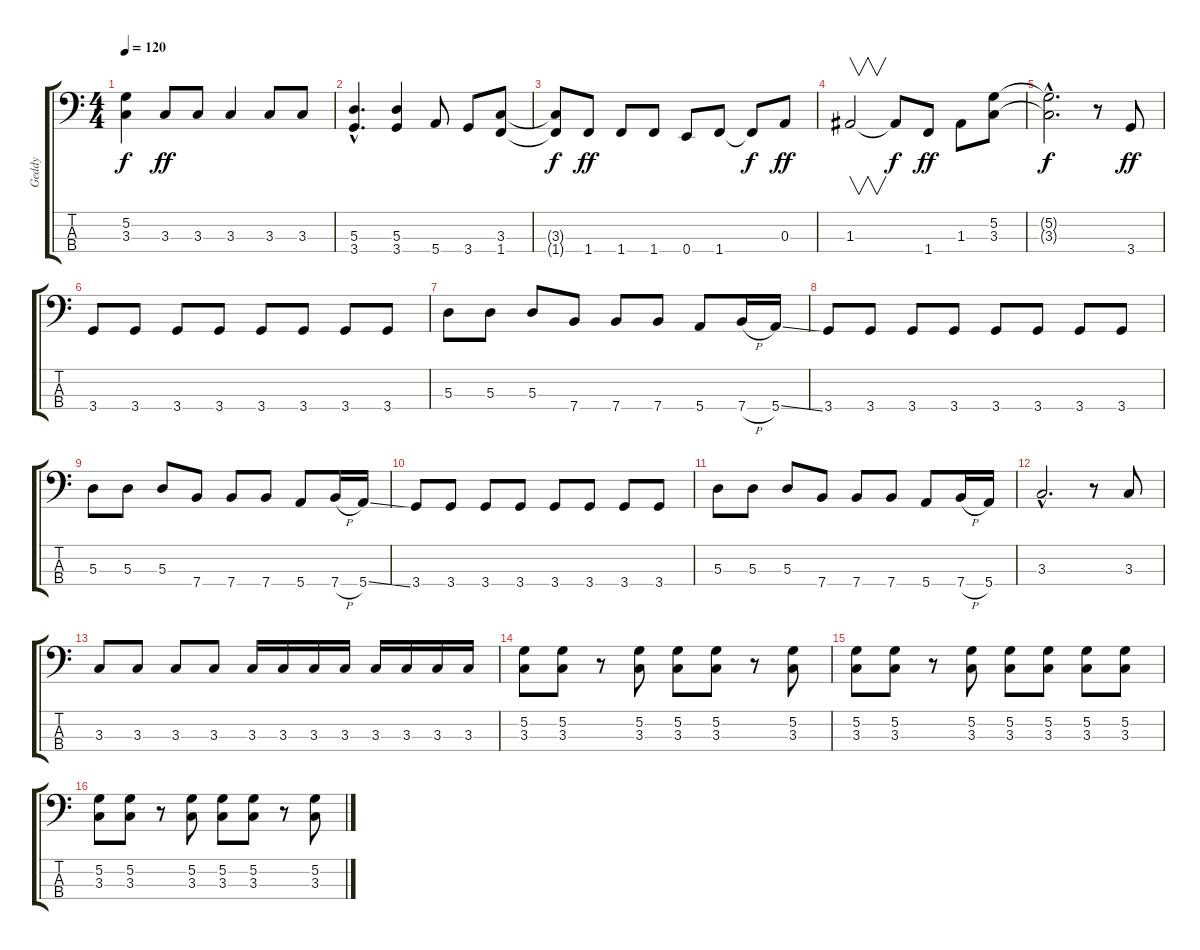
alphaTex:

\track ("Geddy" "Geddy") {instrument electricbasspick}
\staff {score tabs}
\tuning (G2 D2 A1 E1) {hide}
\ts (4 4)
\tempo 120
\clef f4
\ks c
(5.2{t} 3.3{t}).4{dy f} 3.3.8{dy ff} 3.3.8 3.3.4 3.3.8 3.3.8 |
(5.3{hac} 3.4{hac}).4{d} (5.3 3.4).4 5.4.8 3.4.8 (3.3 1.4).8 |
(3.3{t} 1.4{t}).8{dy f} 1.4.8{dy ff} 1.4.8 1.4.8 0.4.8 1.4.8 1.4{t}.8{dy f} 0.3.8{dy ff} |
1.3.2{v} 1.3{t}.8{dy f} 1.4.8{dy ff} 1.3.8 (5.2 3.3).8 |
(5.2{hac t} 3.3{hac t}).2{d dy f} r.8 3.4.8{dy ff} |
3.4.8 3.4.8 3.4.8 3.4.8 3.4.8 3.4.8 3.4.8 3.4.8 |
5.3.8 5.3.8 5.3.8 7.4.8 7.4.8 7.4.8 5.4.8 7.4{h}.16 5.4{ss}.16 |
3.4.8 3.4.8 3.4.8 3.4.8 3.4.8 3.4.8 3.4.8 3.4.8 |
5.3.8 5.3.8 5.3.8 7.4.8 7.4.8 7.4.8 5.4.8 7.4{h}.16 5.4{ss}.16 |
3.4.8 3.4.8 3.4.8 3.4.8 3.4.8 3.4.8 3.4.8 3.4.8 |
5.3.8 5.3.8 5.3.8 7.4.8 7.4.8 7.4.8 5.4.8 7.4{h}.16 5.4.16 |
3.3{hac}.2{d} r.8 3.3.8 |
3.3.8 3.3.8 3.3.8 3.3.8 3.3.16 3.3.16 3.3.16 3.3.16 3.3.16 3.3.16 3.3.16 3.3.16 |
(5.2 3.3).8 (5.2 3.3).8 r.8 (5.2 3.3).8 (5.2 3.3).8 (5.2 3.3).8 r.8 (5.2 3.3).8 |
(5.2 3.3).8 (5.2 3.3).8 r.8 (5.2 3.3).8 (5.2 3.3).8 (5.2 3.3).8 (5.2 3.3).8 (5.2 3.3).8 |
(5.2 3.3).8 (5.2 3.3).8 r.8 (5.2 3.3).8 (5.2 3.3).8 (5.2 3.3).8 r.8 (5.2 3.3).8
